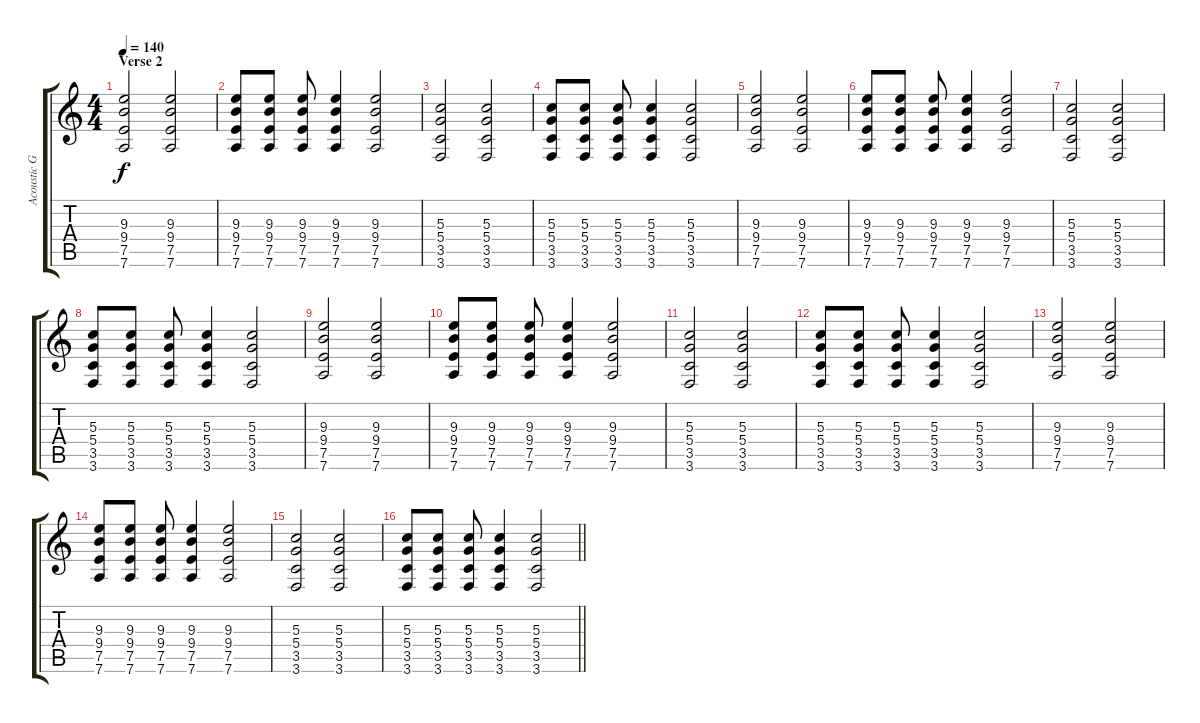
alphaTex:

\track ("Acoustic Guitar" "Acoustic G") {instrument acousticguitarsteel}
\staff {score tabs}
\tuning (E4 B3 G3 D3 A2 D2) {hide}
\ts (4 4)
\section ("" "Verse 2")
\tempo 140
\clef g2
\ks c
(9.3 9.4 7.5 7.6).2{dy f} (9.3 9.4 7.5 7.6).2 |
(9.3 9.4 7.5 7.6).8 (9.3 9.4 7.5 7.6).8 (9.3 9.4 7.5 7.6).8 (9.3 9.4 7.5 7.6).4 (9.3 9.4 7.5 7.6).2 |
(5.3 5.4 3.5 3.6).2 (5.3 5.4 3.5 3.6).2 |
(5.3 5.4 3.5 3.6).8 (5.3 5.4 3.5 3.6).8 (5.3 5.4 3.5 3.6).8 (5.3 5.4 3.5 3.6).4 (5.3 5.4 3.5 3.6).2 |
(9.3 9.4 7.5 7.6).2 (9.3 9.4 7.5 7.6).2 |
(9.3 9.4 7.5 7.6).8 (9.3 9.4 7.5 7.6).8 (9.3 9.4 7.5 7.6).8 (9.3 9.4 7.5 7.6).4 (9.3 9.4 7.5 7.6).2 |
(5.3 5.4 3.5 3.6).2 (5.3 5.4 3.5 3.6).2 |
(5.3 5.4 3.5 3.6).8 (5.3 5.4 3.5 3.6).8 (5.3 5.4 3.5 3.6).8 (5.3 5.4 3.5 3.6).4 (5.3 5.4 3.5 3.6).2 |
(9.3 9.4 7.5 7.6).2 (9.3 9.4 7.5 7.6).2 |
(9.3 9.4 7.5 7.6).8 (9.3 9.4 7.5 7.6).8 (9.3 9.4 7.5 7.6).8 (9.3 9.4 7.5 7.6).4 (9.3 9.4 7.5 7.6).2 |
(5.3 5.4 3.5 3.6).2 (5.3 5.4 3.5 3.6).2 |
(5.3 5.4 3.5 3.6).8 (5.3 5.4 3.5 3.6).8 (5.3 5.4 3.5 3.6).8 (5.3 5.4 3.5 3.6).4 (5.3 5.4 3.5 3.6).2 |
(9.3 9.4 7.5 7.6).2 (9.3 9.4 7.5 7.6).2 |
(9.3 9.4 7.5 7.6).8 (9.3 9.4 7.5 7.6).8 (9.3 9.4 7.5 7.6).8 (9.3 9.4 7.5 7.6).4 (9.3 9.4 7.5 7.6).2 |
(5.3 5.4 3.5 3.6).2 (5.3 5.4 3.5 3.6).2 |
\barLineRight lightlight
(5.3 5.4 3.5 3.6).8 (5.3 5.4 3.5 3.6).8 (5.3 5.4 3.5 3.6).8 (5.3 5.4 3.5 3.6).4 (5.3 5.4 3.5 3.6).2
